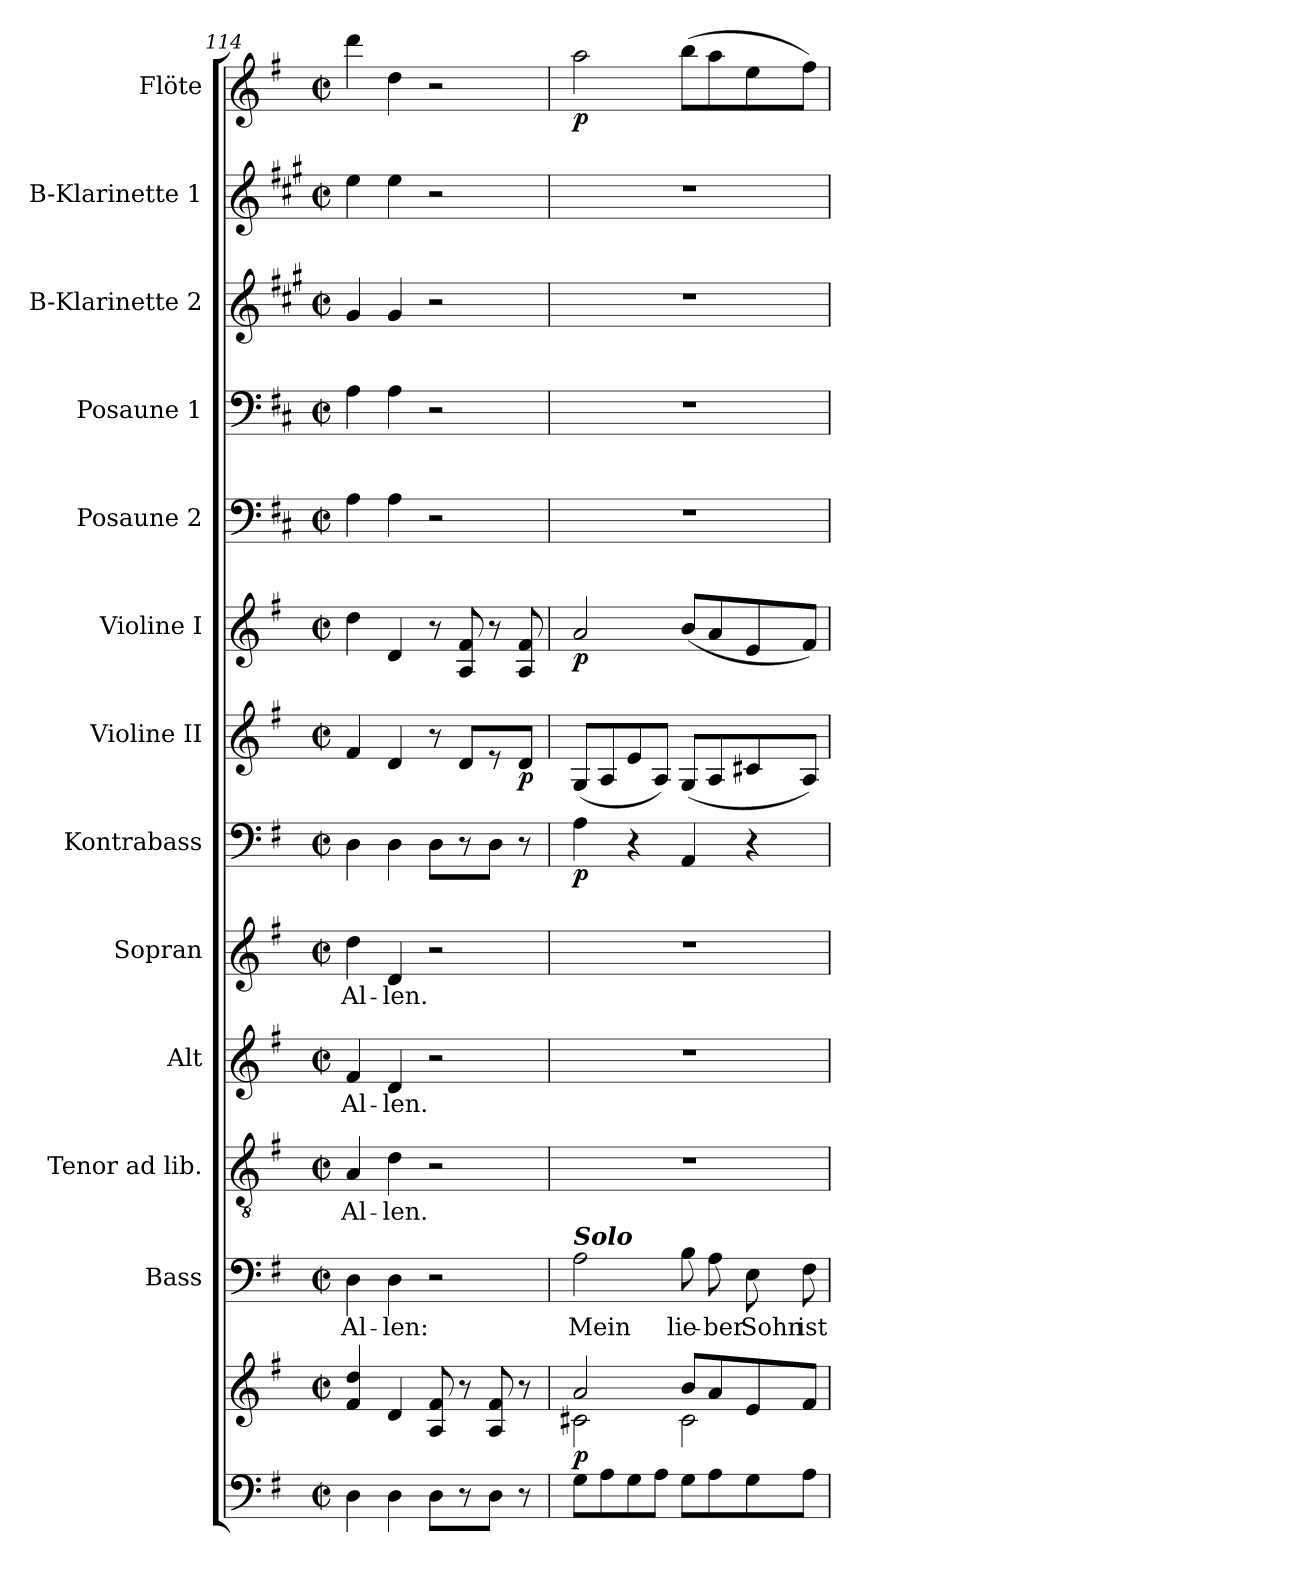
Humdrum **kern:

**kern	**kern	**dynam	**kern	**text	**kern	**text	**kern	**text	**kern	**text	**kern	**dynam	**kern	**dynam	**kern	**dynam	**kern	**kern	**kern	**kern	**kern	**dynam
*part13	*part13	*part13	*part12	*part12	*part11	*part11	*part10	*part10	*part9	*part9	*part8	*part8	*part7	*part7	*part6	*part6	*part5	*part4	*part3	*part2	*part1	*part1
*staff14	*staff13	*staff13/14	*staff12	*staff12	*staff11	*staff11	*staff10	*staff10	*staff9	*staff9	*staff8	*staff8	*staff7	*staff7	*staff6	*staff6	*staff5	*staff4	*staff3	*staff2	*staff1	*staff1
*	*	*	*I"Bass	*	*I"Tenor ad lib.	*	*I"Alt	*	*I"Sopran	*	*I"Kontrabass	*	*I"Violine II	*	*I"Violine I	*	*I"Posaune 2	*I"Posaune 1	*I"B-Klarinette 2	*I"B-Klarinette 1	*I"Flöte	*
*	*	*	*I'B.	*	*I'T.	*	*I'A.	*	*I'S.	*	*I'Kb.	*	*I'Vl. II	*	*I'Vl. I	*	*I'Pos 2	*I'Pos. 1	*I'B Kl. 2	*I'B Kl. 1	*I'Fl.	*
*clefF4	*clefG2	*	*clefF4	*	*clefGv2	*	*clefG2	*	*clefG2	*	*clefF4	*	*clefG2	*	*clefG2	*	*clefF4	*clefF4	*clefG2	*clefG2	*clefG2	*
*	*	*	*	*	*	*	*	*	*	*	*ITrd7c12	*	*	*	*	*	*ITrd4c7	*ITrd4c7	*ITrd1c2	*ITrd1c2	*	*
*k[f#]	*k[f#]	*	*k[f#]	*	*k[f#]	*	*k[f#]	*	*k[f#]	*	*k[f#]	*	*k[f#]	*	*k[f#]	*	*k[f#]	*k[f#]	*k[f#]	*k[f#]	*k[f#]	*
*G:	*G:	*	*G:	*	*G:	*	*G:	*	*G:	*	*G:	*	*G:	*	*G:	*	*G:	*G:	*G:	*G:	*G:	*
*M2/2	*M2/2	*	*M2/2	*	*M2/2	*	*M2/2	*	*M2/2	*	*M2/2	*	*M2/2	*	*M2/2	*	*M2/2	*M2/2	*M2/2	*M2/2	*M2/2	*
*met(c|)	*met(c|)	*	*met(c|)	*	*met(c|)	*	*met(c|)	*	*met(c|)	*	*met(c|)	*	*met(c|)	*	*met(c|)	*	*met(c|)	*met(c|)	*met(c|)	*met(c|)	*met(c|)	*
=114	=114	=114	=114	=114	=114	=114	=114	=114	=114	=114	=114	=114	=114	=114	=114	=114	=114	=114	=114	=114	=114	=114
!	!	!	!	!LO:LY:b	!	!LO:LY:b	!	!LO:LY:b	!	!LO:LY:b	!	!	!	!	!	!	!	!	!	!	!	!
4D\	4f#/ 4dd/	.	4D\	Al-	4A/	Al-	4f#/	Al-	4dd\	Al-	4DD\	.	4f#/	.	4dd\	.	4D\	4D\	4f#/	4dd\	4ddd\	.
!	!	!	!	!LO:LY:b	!	!LO:LY:b	!	!LO:LY:b	!	!LO:LY:b	!	!	!	!	!	!	!	!	!	!	!	!
4D\	4d/	.	4D\	-len:	4d\	-len.	4d/	-len.	4d/	-len.	4DD\	.	4d/	.	4d/	.	4D\	4D\	4f#/	4dd\	4dd\	.
8D\L	8A/ 8f#/	.	2r	.	2r	.	2r	.	2r	.	8DD\L	.	8r	.	8r	.	2r	2r	2r	2r	2r	.
8r	8r	.	.	.	.	.	.	.	.	.	8r	.	8d/L	.	8A/ 8f#/	.	.	.	.	.	.	.
8D\J	8A/ 8f#/	.	.	.	.	.	.	.	.	.	8DD\J	.	8r	.	8r	.	.	.	.	.	.	.
!	!	!	!	!	!	!	!	!	!	!	!	!	!	!LO:DY:b	!	!	!	!	!	!	!	!
8r	8r	.	.	.	.	.	.	.	.	.	8r	.	8d/J	p	8A/ 8f#/	.	.	.	.	.	.	.
=115	=115	=115	=115	=115	=115	=115	=115	=115	=115	=115	=115	=115	=115	=115	=115	=115	=115	=115	=115	=115	=115	=115
*	*^	*	*	*	*	*	*	*	*	*	*	*	*	*	*	*	*	*	*	*	*	*
!	!	!	!	!LO:TX:a:Bi:t=Solo	!	!	!	!	!	!	!	!	!	!	!	!	!	!	!	!	!	!	!
!	!	!	!LO:DY:b	!	!LO:LY:b	!	!	!	!	!	!	!	!LO:DY:b	!	!	!	!LO:DY:b	!	!	!	!	!	!LO:DY:b
8G\L	2a/	2c#X\	p	2A\	Mein	1r	.	1r	.	1r	.	4AA\	p	(<8G/L	.	2a/	p	1r	1r	1r	1r	2aa\	p
8A\	.	.	.	.	.	.	.	.	.	.	.	.	.	8A/	.	.	.	.	.	.	.	.	.
8G\	.	.	.	.	.	.	.	.	.	.	.	4r	.	8e/	.	.	.	.	.	.	.	.	.
8A\J	.	.	.	.	.	.	.	.	.	.	.	.	.	8A/J)	.	.	.	.	.	.	.	.	.
!	!	!	!	!	!LO:LY:b	!	!	!	!	!	!	!	!	!	!	!	!	!	!	!	!	!	!
8G\L	8b/L	2c#\	.	8B\	lie-	.	.	.	.	.	.	4AAA/	.	(<8G/L	.	(<8b/L	.	.	.	.	.	(>8bb\L	.
!	!	!	!	!	!LO:LY:b	!	!	!	!	!	!	!	!	!	!	!	!	!	!	!	!	!	!
8A\	8a/	.	.	8A\	-ber	.	.	.	.	.	.	.	.	8A/	.	8a/	.	.	.	.	.	8aa\	.
!	!	!	!	!	!LO:LY:b	!	!	!	!	!	!	!	!	!	!	!	!	!	!	!	!	!	!
8G\	8e/	.	.	8E\	Sohn	.	.	.	.	.	.	4r	.	8c#X/	.	8e/	.	.	.	.	.	8ee\	.
!	!	!	!	!	!LO:LY:b	!	!	!	!	!	!	!	!	!	!	!	!	!	!	!	!	!	!
8A\J	8f#/J	.	.	8F#\	ist	.	.	.	.	.	.	.	.	8A/J)	.	8f#/J)	.	.	.	.	.	8ff#\J)	.
*	*v	*v	*	*	*	*	*	*	*	*	*	*	*	*	*	*	*	*	*	*	*	*	*
=	=	=	=	=	=	=	=	=	=	=	=	=	=	=	=	=	=	=	=	=	=	=
*-	*-	*-	*-	*-	*-	*-	*-	*-	*-	*-	*-	*-	*-	*-	*-	*-	*-	*-	*-	*-	*-	*-
